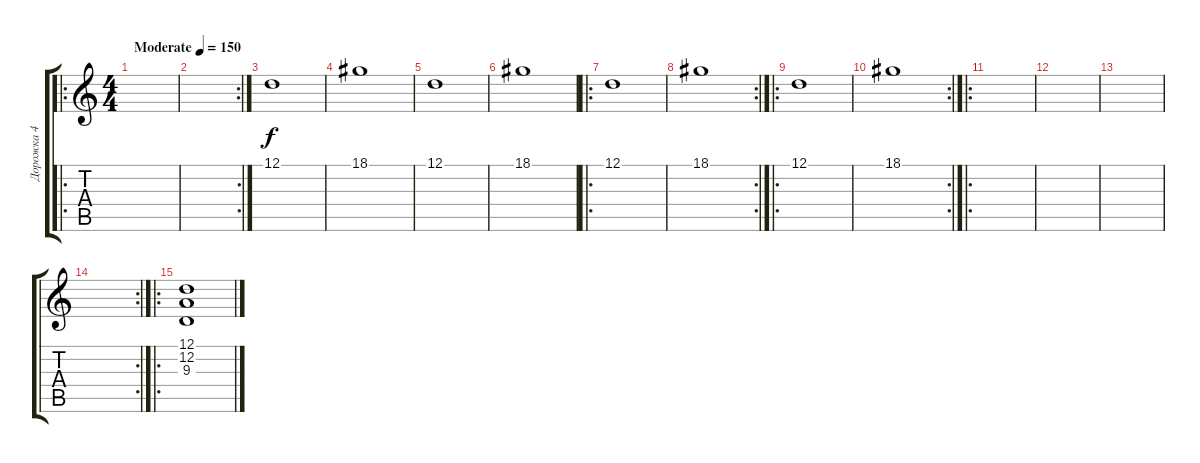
\track ("Дорожка 4" "Дорожка 4") {instrument orchestralharp}
\staff {score tabs}
\tuning (D4 A3 F3 C3 G2 D2) {hide}
\ro
\ts (4 4)
\tempo (150 "Moderate")
\clef g2
\ks c
|
\rc 2
|
12.1.1 |
18.1.1 |
12.1.1 |
18.1.1 |
\ro
12.1.1 |
\rc 2
18.1.1 |
\ro
12.1.1 |
\rc 2
18.1.1 |
\ro
|
|
|
\rc 2
|
\ro
(12.1 12.2 9.3).1{volume 8}
